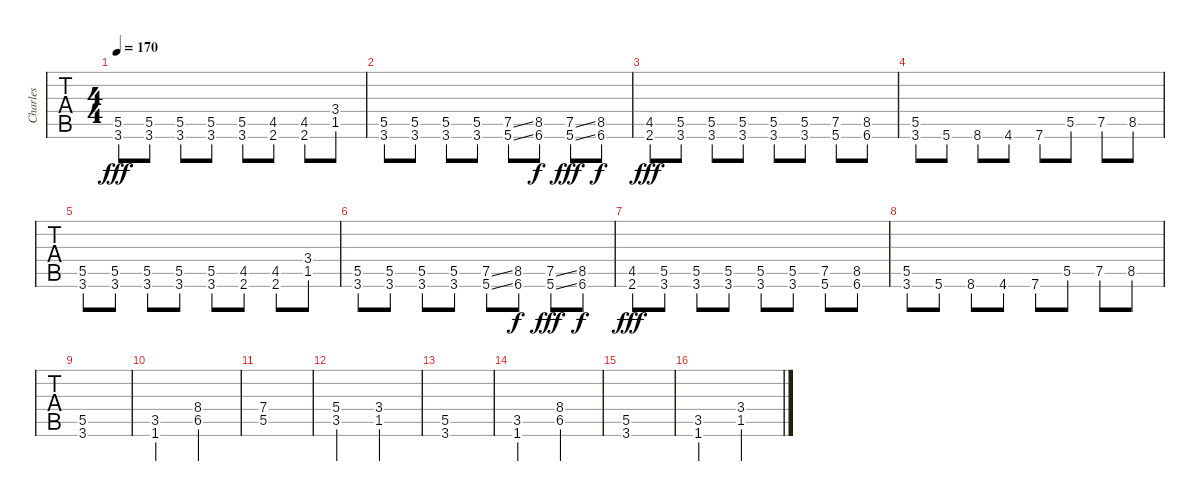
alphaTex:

\track ("Charles" "Charles") {instrument distortionguitar}
\staff {tabs}
\tuning (D4 A3 F3 C3 G2 D2) {hide}
\ts (4 4)
\tempo 170
\clef g2
\ks c
(5.5 3.6).8{dy fff} (5.5 3.6).8 (5.5 3.6).8 (5.5 3.6).8 (5.5 3.6).8 (4.5 2.6).8 (4.5 2.6).8 (3.4 1.5).8 |
(5.5 3.6).8 (5.5 3.6).8 (5.5 3.6).8 (5.5 3.6).8 (7.5{ss} 5.6{ss}).8 (8.5 6.6).8{dy f} (7.5{ss} 5.6{ss}).8{dy fff} (8.5 6.6).8{dy f} |
(4.5 2.6).8{dy fff} (5.5 3.6).8 (5.5 3.6).8 (5.5 3.6).8 (5.5 3.6).8 (5.5 3.6).8 (7.5 5.6).8 (8.5 6.6).8 |
(5.5 3.6).8 5.6.8 8.6.8 4.6.8 7.6.8 5.5.8 7.5.8 8.5.8 |
(5.5 3.6).8 (5.5 3.6).8 (5.5 3.6).8 (5.5 3.6).8 (5.5 3.6).8 (4.5 2.6).8 (4.5 2.6).8 (3.4 1.5).8 |
(5.5 3.6).8 (5.5 3.6).8 (5.5 3.6).8 (5.5 3.6).8 (7.5{ss} 5.6{ss}).8 (8.5 6.6).8{dy f} (7.5{ss} 5.6{ss}).8{dy fff} (8.5 6.6).8{dy f} |
(4.5 2.6).8{dy fff} (5.5 3.6).8 (5.5 3.6).8 (5.5 3.6).8 (5.5 3.6).8 (5.5 3.6).8 (7.5 5.6).8 (8.5 6.6).8 |
(5.5 3.6).8 5.6.8 8.6.8 4.6.8 7.6.8 5.5.8 7.5.8 8.5.8 |
(5.5 3.6).1 |
(3.5 1.6).2 (8.4 6.5).2 |
(7.4 5.5).1 |
(5.4 3.5).2 (3.4 1.5).2 |
(5.5 3.6).1 |
(3.5 1.6).2 (8.4 6.5).2 |
(5.5 3.6).1 |
(3.5 1.6).2 (3.4 1.5).2
